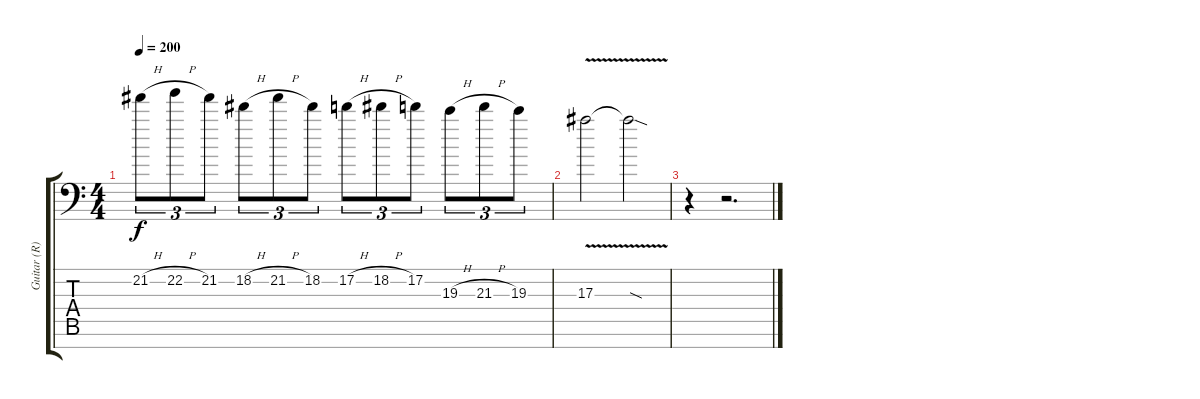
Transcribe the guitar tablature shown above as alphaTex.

\track ("Guitar (R)" "Guitar (R)") {instrument distortionguitar}
\staff {score tabs}
\tuning (D4 A3 F3 C3 G2 D2 G1) {hide}
\ts (4 4)
\tempo 200
\clef f4
\ks c
21.2{h}.8{tu (3 2) dy f} 22.2{h}.8{tu (3 2)} 21.2.8{tu (3 2)} 18.2{h}.8{tu (3 2)} 21.2{h}.8{tu (3 2)} 18.2.8{tu (3 2)} 17.2{h}.8{tu (3 2)} 18.2{h}.8{tu (3 2)} 17.2.8{tu (3 2)} 19.3{h}.8{tu (3 2)} 21.3{h}.8{tu (3 2)} 19.3.8{tu (3 2)} |
17.3{v}.2 17.3{sod t}.2 |
r.4 r.2{d}
